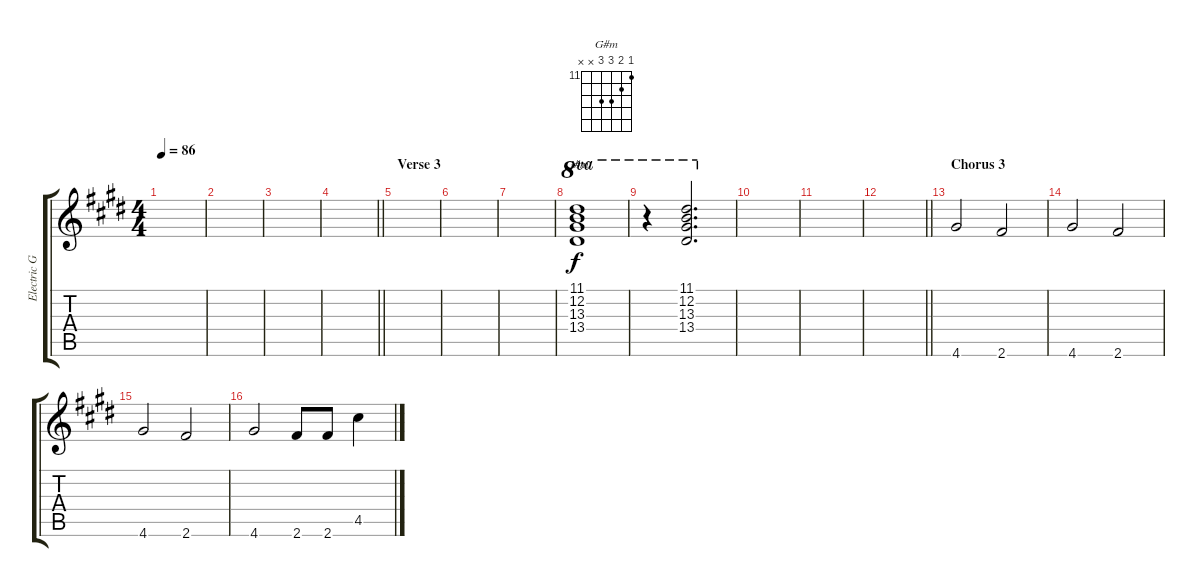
\track ("Electric Gutar" "Electric G") {instrument electricguitarclean}
\staff {score tabs}
\tuning (E4 B3 G3 D3 A2 E2) {hide}
\chord ("G#m" 11 12 13 13 x x) {firstfret 11}
\ts (4 4)
\tempo 86
\clef g2
\ks e
|
|
|
\barLineRight lightlight
|
\section ("" "Verse 3")
|
|
|
(11.1 12.2 13.3 13.4).1{ch "G#m" ot 8va instrument electricguitarclean} |
r.4{ot 8va} (11.1 12.2 13.3 13.4).2{d ot 8va} |
|
|
\barLineRight lightlight
|
\section ("" "Chorus 3")
4.6.2{ot 8vb} 2.6.2{ot 8vb} |
4.6.2{ot 8vb} 2.6.2{ot 8vb} |
4.6.2{ot 8vb} 2.6.2{ot 8vb} |
4.6.2{ot 8vb} 2.6.8{ot 8vb} 2.6.8{ot 8vb} 4.5.4{ot 8vb}
